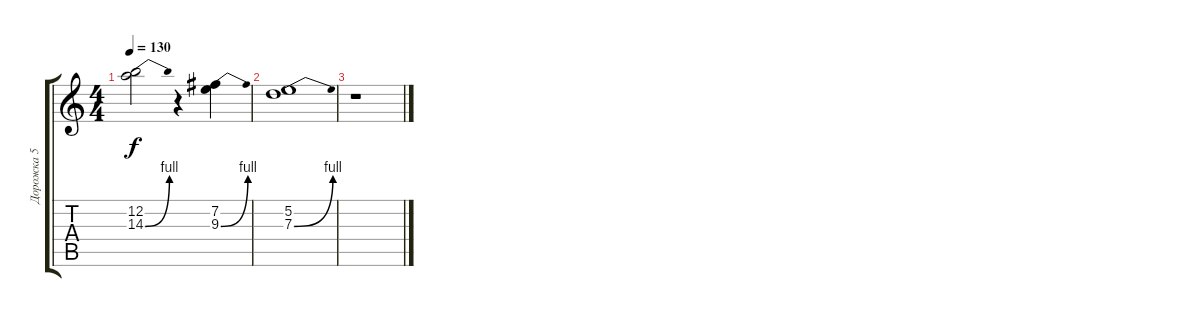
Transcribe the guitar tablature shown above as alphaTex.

\track ("Дорожка 5" "Дорожка 5") {instrument distortionguitar}
\staff {score tabs}
\tuning (E4 B3 G3 D3 A2 E2) {hide}
\ts (4 4)
\tempo 130
\clef g2
\ks c
(12.2 14.3{be (bend 0 0 60 4)}).2{dy f} r.4 (7.2 9.3{be (bend 0 0 60 4)}).4 |
(5.2 7.3{be (bend 0 0 60 4)}).1 |
r.1
